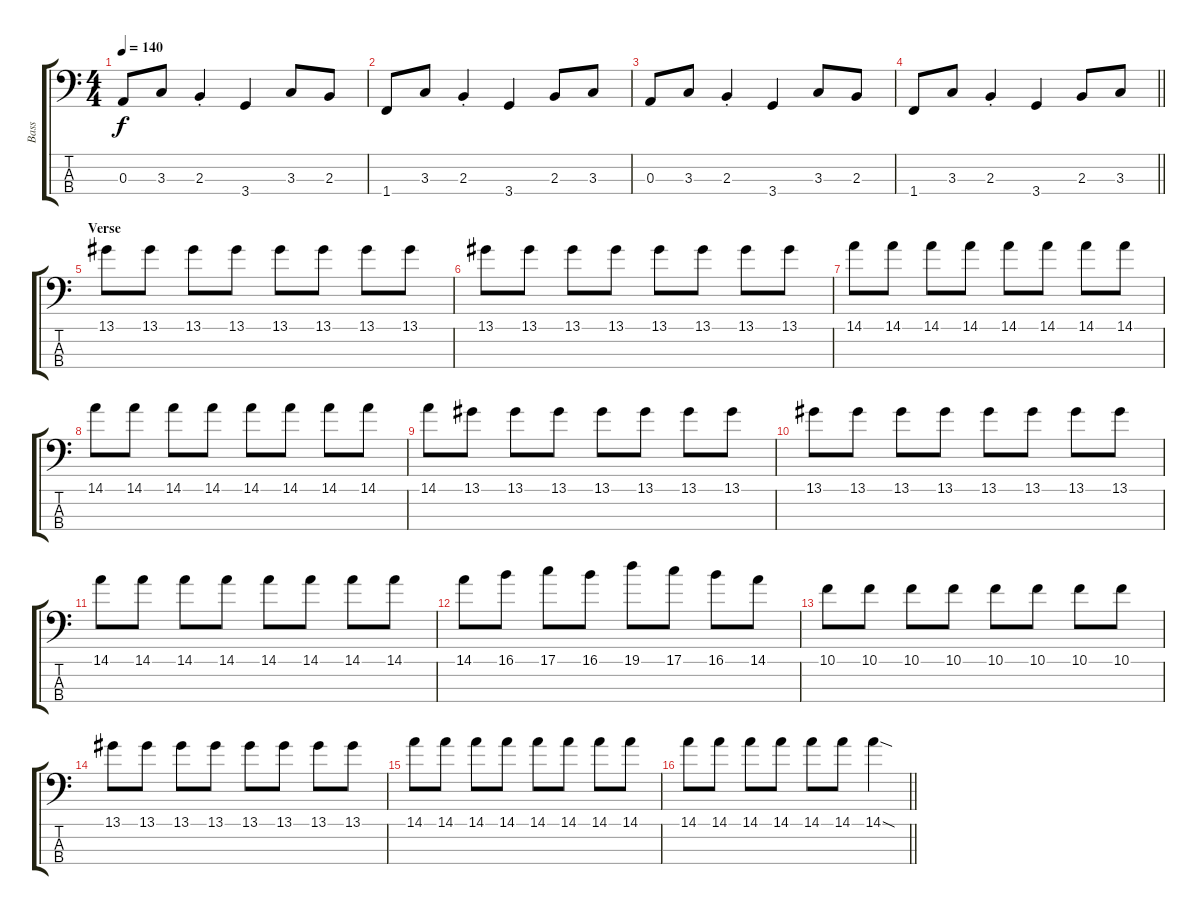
\track ("Bass" "Bass") {instrument electricbasspick}
\staff {score tabs}
\tuning (G2 D2 A1 E1) {hide}
\ts (4 4)
\tempo 140
\clef f4
\ks c
0.3.8{dy f} 3.3.8 2.3{st}.4 3.4.4 3.3.8 2.3.8 |
1.4.8 3.3.8 2.3{st}.4 3.4.4 2.3.8 3.3.8 |
0.3.8 3.3.8 2.3{st}.4 3.4.4 3.3.8 2.3.8 |
\barLineRight lightlight
1.4.8 3.3.8 2.3{st}.4 3.4.4 2.3.8 3.3.8 |
\section ("" "Verse")
13.1.8{volume 8 instrument overdrivenguitar} 13.1.8 13.1.8 13.1.8 13.1.8 13.1.8 13.1.8 13.1.8 |
13.1.8 13.1.8 13.1.8 13.1.8 13.1.8 13.1.8 13.1.8 13.1.8 |
14.1.8 14.1.8 14.1.8 14.1.8 14.1.8 14.1.8 14.1.8 14.1.8 |
14.1.8 14.1.8 14.1.8 14.1.8 14.1.8 14.1.8 14.1.8 14.1.8 |
14.1.8 13.1.8 13.1.8 13.1.8 13.1.8 13.1.8 13.1.8 13.1.8 |
13.1.8 13.1.8 13.1.8 13.1.8 13.1.8 13.1.8 13.1.8 13.1.8 |
14.1.8 14.1.8 14.1.8 14.1.8 14.1.8 14.1.8 14.1.8 14.1.8 |
14.1.8 16.1.8 17.1.8 16.1.8 19.1.8 17.1.8 16.1.8 14.1.8 |
10.1.8 10.1.8 10.1.8 10.1.8 10.1.8 10.1.8 10.1.8 10.1.8 |
13.1.8 13.1.8 13.1.8 13.1.8 13.1.8 13.1.8 13.1.8 13.1.8 |
14.1.8 14.1.8 14.1.8 14.1.8 14.1.8 14.1.8 14.1.8 14.1.8 |
\barLineRight lightlight
14.1.8 14.1.8 14.1.8 14.1.8 14.1.8 14.1.8 14.1{sod}.4
